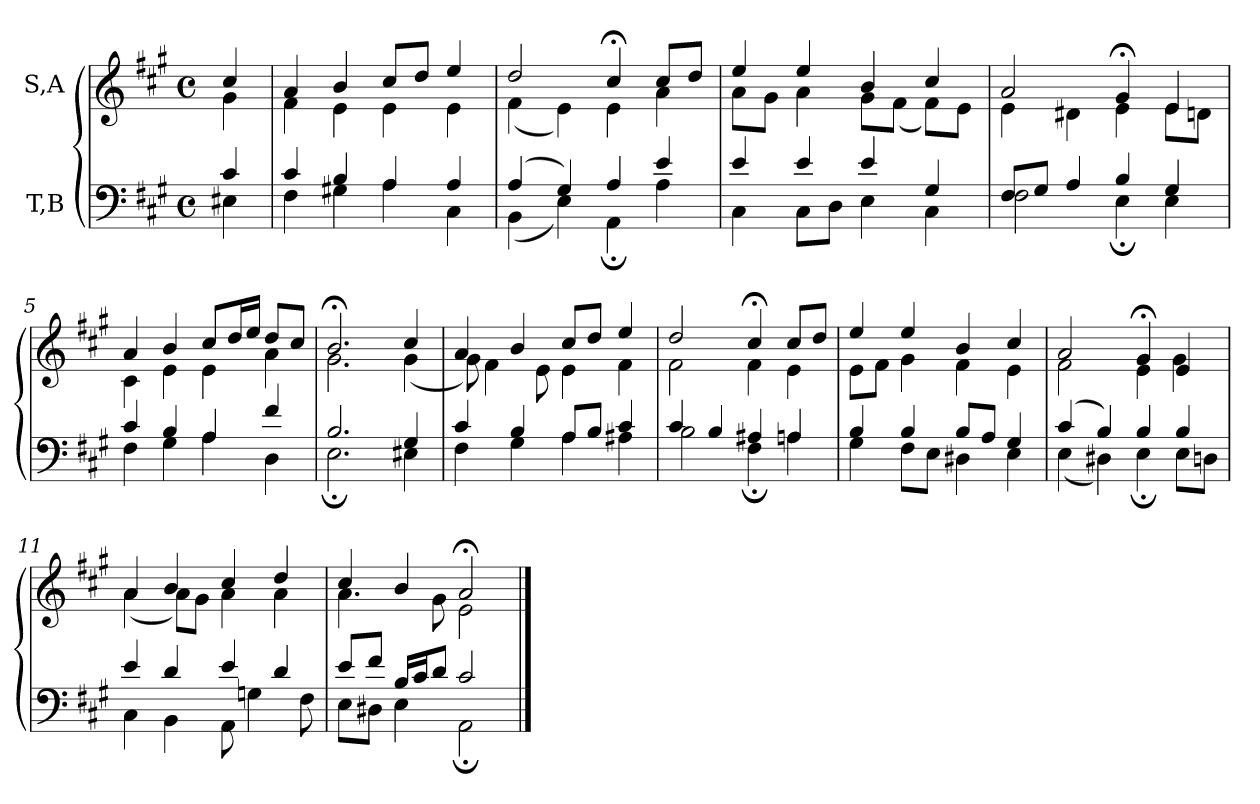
**kern	**kern
*part2	*part1
*staff2	*staff1
*I"T,B	*I"S,A
*clefF4	*clefG2
*k[f#c#g#]	*k[f#c#g#]
*M4/4	*M4/4
*met(c)	*met(c)
=	=
*^	*^
4c#	4E#X	4cc#	4g#
=1	=1	=1	=1
4c#	4F#	4a	4f#
4B	4G#X	4b	4e
4A	4A	8cc#L	4e
.	.	8ddJ	.
4A	4C#	4ee	4e
=2	=2	=2	=2
(>4A	(<4BB	2dd	(<4f#
4G#)	4E)	.	4e)
4A	4AA;	4cc#;<	4e
4e	4A	8cc#L	4a
.	.	8ddJ	.
=3	=3	=3	=3
4e	4C#	4ee	8aL
.	.	.	8g#J
4e	8C#L	4ee	4a
.	8DJ	.	.
4e	4E	4b	8g#L
.	.	.	(<8f#J
4G#	4C#	4cc#	8f#L)
.	.	.	8eJ
=4	=4	=4	=4
8F#L	2F#	2a	4e
8G#J	.	.	.
4A	.	.	4d#X
4B	4E;	4g#;<	4e
4G#	4E	4e	8eL
.	.	.	8dnJ
=5	=5	=5	=5
4c#	4F#	4a	4c#
4B	4G#	4b	4e
4A	4A	8cc#L	4e
.	.	16ddL	.
.	.	16eeJJ	.
4f#	4D	8ddL	4a
.	.	8cc#J	.
=6	=6	=6	=6
2.B	2.E;	2.b;<	2.g#
4G#	4E#X	4cc#	(<4g#
=7	=7	=7	=7
4c#	4F#	4a	8g#)
.	.	.	4f#
4B	4G#	4b	.
.	.	.	8e
8AL	4A	8cc#L	4e
8BJ	.	8ddJ	.
4c#	4A#X	4ee	4f#
=8	=8	=8	=8
4c#	2B	2dd	2f#
4B	.	.	.
4A#X	4F#;	4cc#;<	4f#
4An	4A	8cc#L	4e
.	.	8ddJ	.
=9	=9	=9	=9
4B	4G#	4ee	8eL
.	.	.	8f#J
4B	8F#L	4ee	4g#
.	8EJ	.	.
8BL	4D#X	4b	4f#
8AJ	.	.	.
4G#	4E	4cc#	4e
=10	=10	=10	=10
(>4c#	(<4E	2a	2f#
4B)	4D#X)	.	.
4B	4E;	4g#;<	4e
4B	8EL	4e	4g#
.	8DnJ	.	.
=11	=11	=11	=11
4e	4C#	4a	(<4a
4d	4BB	4b	8aL)
.	.	.	8g#J
4e	8AA	4cc#	4a
.	4Gn	.	.
4d	.	4dd	4a
.	8F#	.	.
=12	=12	=12	=12
8eL	8EL	4cc#	4.a
8f#J	8D#XJ	.	.
16BLL	4E	4b	.
16c#J	.	.	.
8dJ	.	.	8g#
2c#	2AA;	2a;<	2e
*v	*v	*	*
*	*v	*v
==	==
*-	*-
